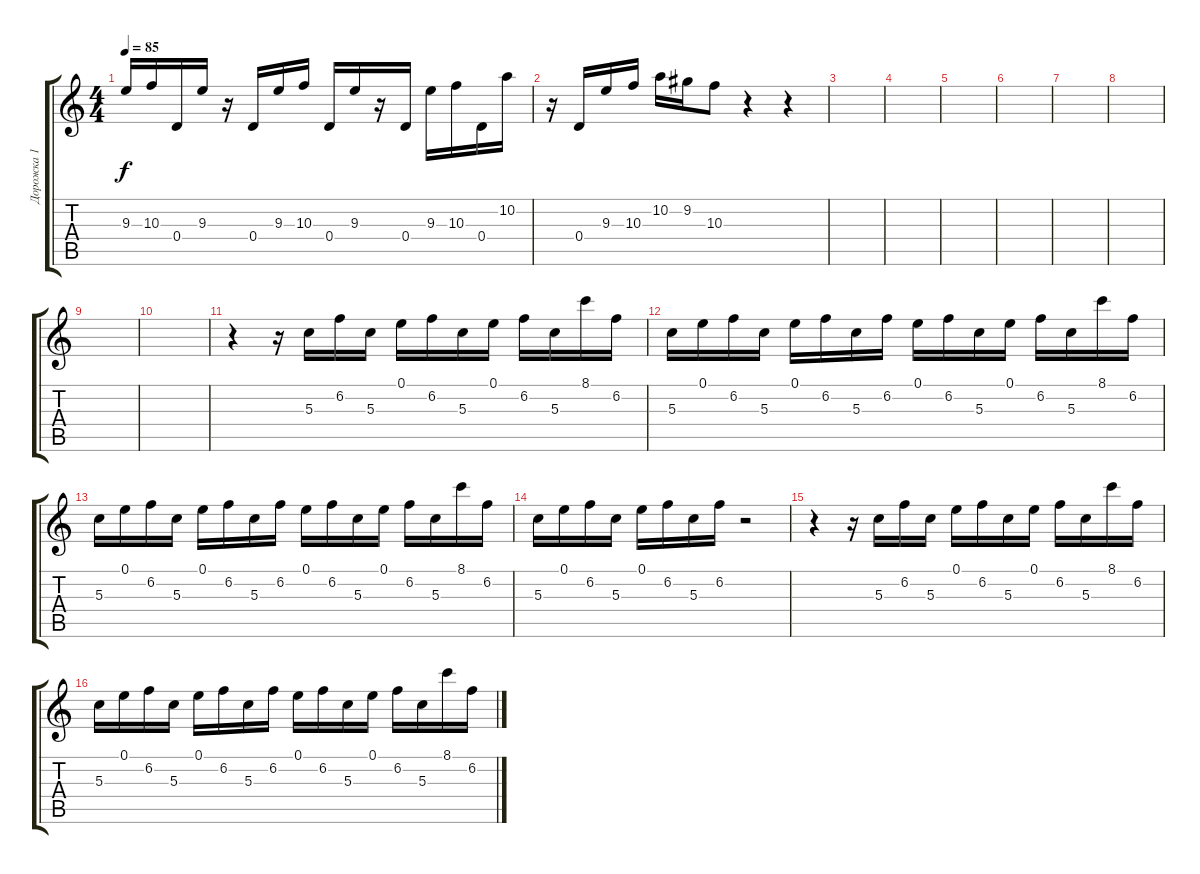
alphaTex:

\track ("Дорожка 1" "Дорожка 1") {instrument acousticguitarsteel}
\staff {score tabs}
\tuning (E4 B3 G3 D3 A2 D2) {hide}
\ts (4 4)
\tempo 85
\clef g2
\ks c
9.3.16{dy f} 10.3.16 0.4.16 9.3.16 r.16 0.4.16 9.3.16 10.3.16 0.4.16 9.3.16 r.16 0.4.16 9.3.16 10.3.16 0.4.16 10.2.16 |
r.16 0.4.16 9.3.16 10.3.16 10.2.16 9.2.16 10.3.8 r.4 r.4 |
|
|
|
|
|
|
|
|
r.4 r.16 5.3.16 6.2.16 5.3.16 0.1.16 6.2.16 5.3.16 0.1.16 6.2.16 5.3.16 8.1.16 6.2.16 |
5.3.16 0.1.16 6.2.16 5.3.16 0.1.16 6.2.16 5.3.16 6.2.16 0.1.16 6.2.16 5.3.16 0.1.16 6.2.16 5.3.16 8.1.16 6.2.16 |
5.3.16 0.1.16 6.2.16 5.3.16 0.1.16 6.2.16 5.3.16 6.2.16 0.1.16 6.2.16 5.3.16 0.1.16 6.2.16 5.3.16 8.1.16 6.2.16 |
5.3.16 0.1.16 6.2.16 5.3.16 0.1.16 6.2.16 5.3.16 6.2.16 r.2 |
r.4 r.16 5.3.16 6.2.16 5.3.16 0.1.16 6.2.16 5.3.16 0.1.16 6.2.16 5.3.16 8.1.16 6.2.16 |
5.3.16 0.1.16 6.2.16 5.3.16 0.1.16 6.2.16 5.3.16 6.2.16 0.1.16 6.2.16 5.3.16 0.1.16 6.2.16 5.3.16 8.1.16 6.2.16
